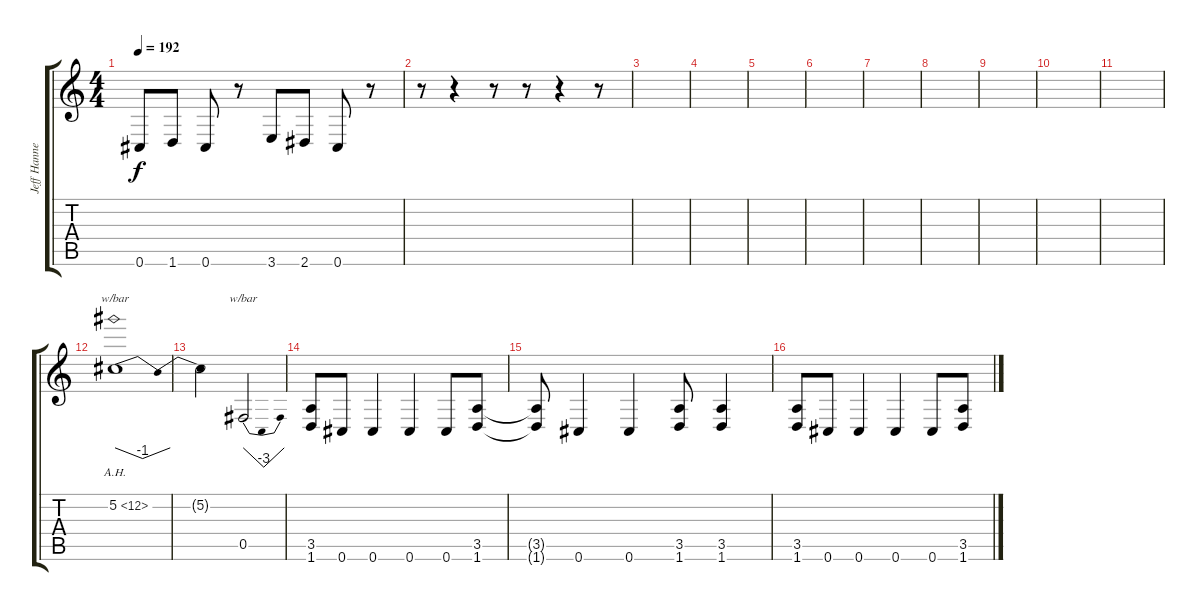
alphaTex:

\track ("Jeff Hanneman" "Jeff Hanne") {instrument distortionguitar}
\staff {score tabs}
\tuning (Db4 Ab3 E3 B2 Gb2 Db2) {hide}
\ts (4 4)
\tempo 192
\clef g2
\ks c
0.6.8{dy f} 1.6.8 0.6.8 r.8 3.6.8 2.6.8 0.6.8 r.8 |
r.8 r.4 r.8 r.8 r.4 r.8 |
|
|
|
|
|
|
|
|
|
5.2{ah 7}.1{tbe (dip default 0 0 30 -4 60 0)} |
5.2{t}.2 0.5.2{tbe (dip default 0 0 30 -12 60 0)} |
(3.5 1.6).8 0.6.8 0.6.4 0.6.4 0.6.8 (3.5 1.6).8 |
(3.5{t} 1.6{t}).8 0.6.4 0.6.4 (3.5 1.6).8 (3.5 1.6).4 |
(3.5 1.6).8 0.6.8 0.6.4 0.6.4 0.6.8 (3.5 1.6).8
